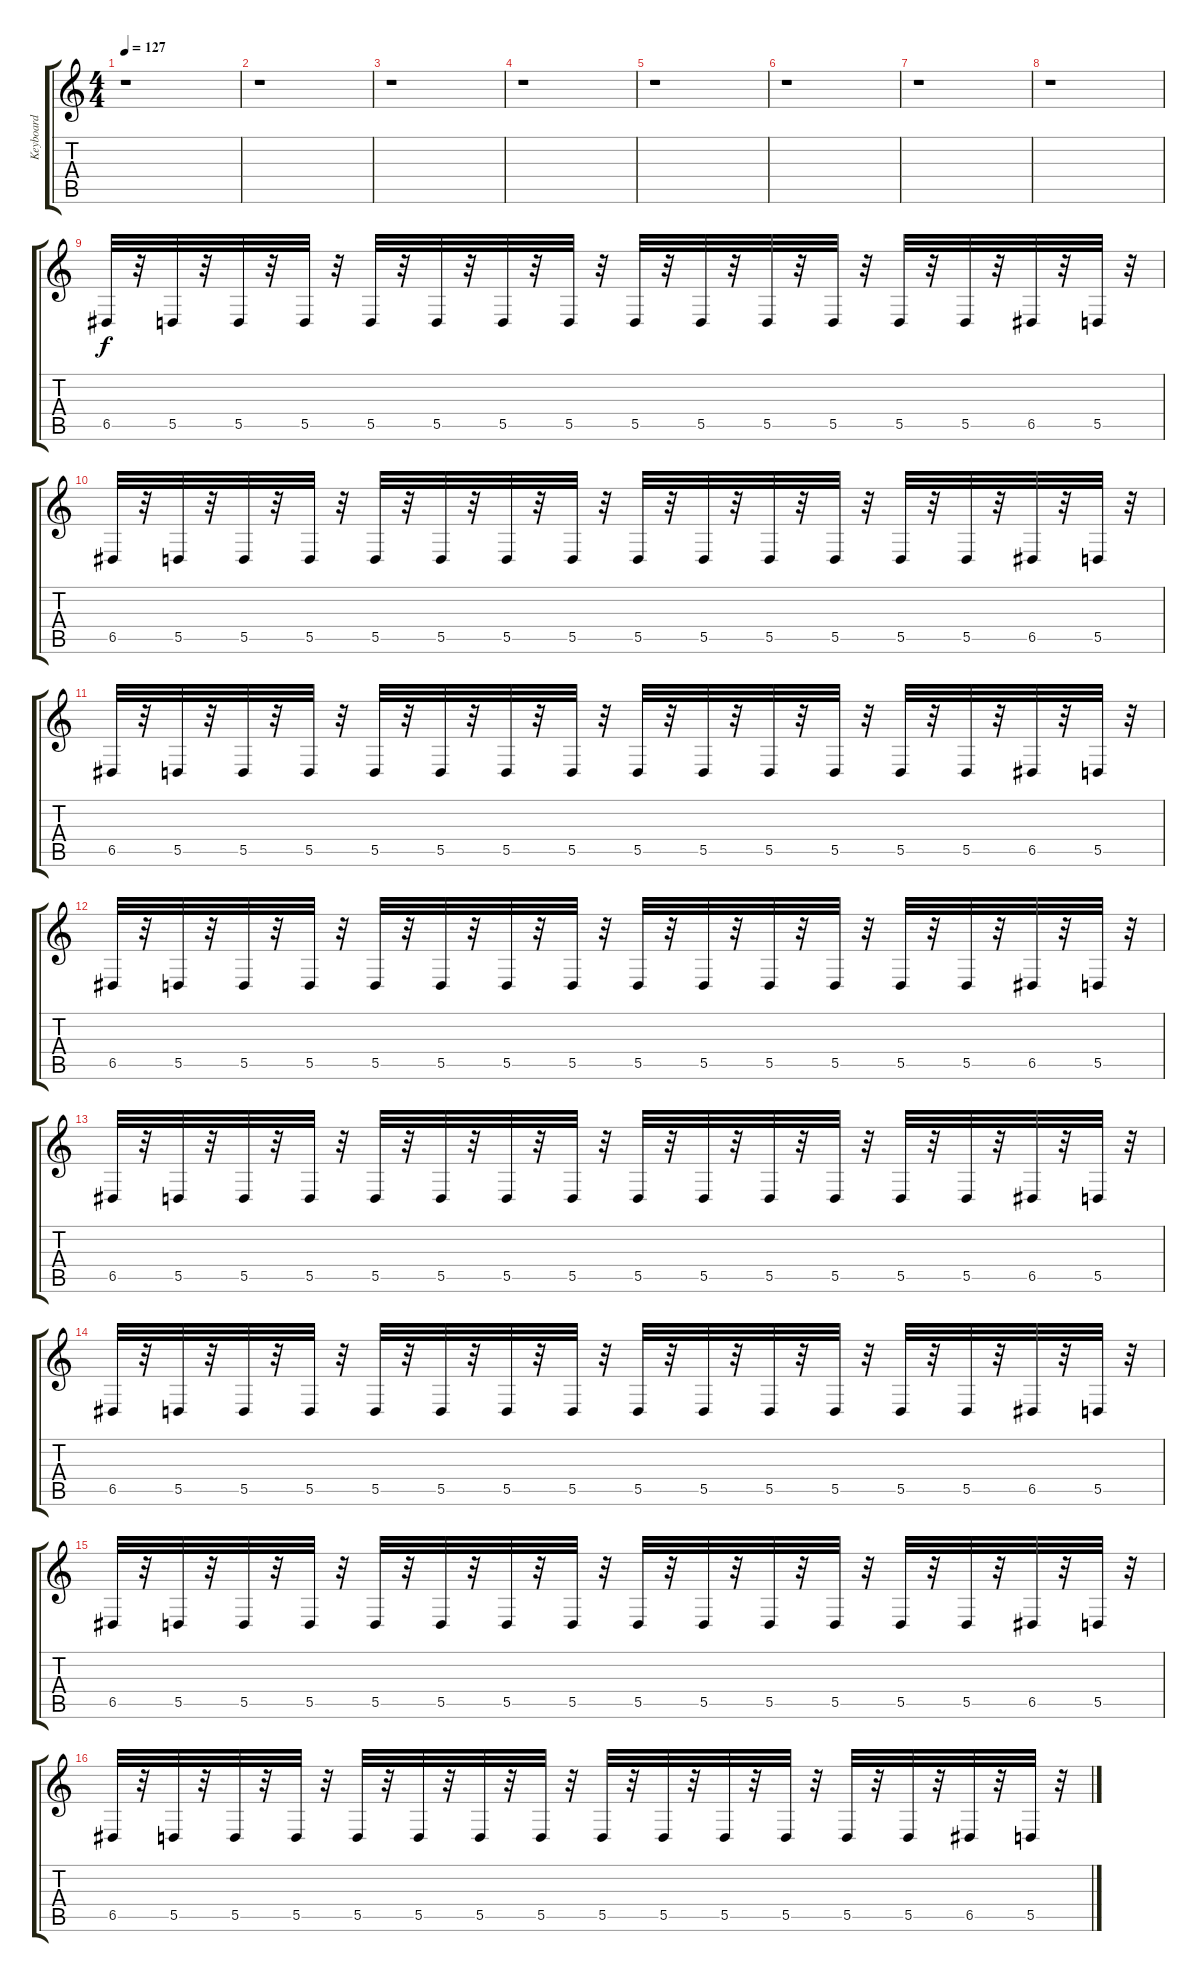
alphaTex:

\track ("Keyboard" "Keyboard") {instrument lead8bassandlead}
\staff {score tabs}
\tuning (E4 B3 G3 D3 A2 E2) {hide}
\ts (4 4)
\tempo 127
\clef g2
\ks c
r.1{dy f} |
r.1 |
r.1 |
r.1 |
r.1 |
r.1 |
r.1 |
r.1 |
6.5.32{balance 0} r.32 5.5.32 r.32 5.5.32 r.32 5.5.32 r.32 5.5.32 r.32 5.5.32 r.32 5.5.32 r.32 5.5.32 r.32 5.5.32 r.32 5.5.32 r.32 5.5.32 r.32 5.5.32 r.32 5.5.32 r.32 5.5.32 r.32 6.5.32 r.32 5.5.32 r.32 |
6.5.32{balance 16} r.32 5.5.32 r.32 5.5.32 r.32 5.5.32 r.32 5.5.32 r.32 5.5.32 r.32 5.5.32 r.32 5.5.32 r.32 5.5.32 r.32 5.5.32 r.32 5.5.32 r.32 5.5.32 r.32 5.5.32 r.32 5.5.32 r.32 6.5.32 r.32 5.5.32 r.32 |
6.5.32{balance 0} r.32 5.5.32 r.32 5.5.32 r.32 5.5.32 r.32 5.5.32 r.32 5.5.32 r.32 5.5.32 r.32 5.5.32 r.32 5.5.32 r.32 5.5.32 r.32 5.5.32 r.32 5.5.32 r.32 5.5.32 r.32 5.5.32 r.32 6.5.32 r.32 5.5.32 r.32 |
6.5.32{balance 16} r.32 5.5.32 r.32 5.5.32 r.32 5.5.32 r.32 5.5.32 r.32 5.5.32 r.32 5.5.32 r.32 5.5.32 r.32 5.5.32 r.32 5.5.32 r.32 5.5.32 r.32 5.5.32 r.32 5.5.32 r.32 5.5.32 r.32 6.5.32 r.32 5.5.32 r.32 |
6.5.32{balance 0} r.32 5.5.32 r.32 5.5.32 r.32 5.5.32 r.32 5.5.32 r.32 5.5.32 r.32 5.5.32 r.32 5.5.32 r.32 5.5.32 r.32 5.5.32 r.32 5.5.32 r.32 5.5.32 r.32 5.5.32 r.32 5.5.32 r.32 6.5.32 r.32 5.5.32 r.32 |
6.5.32 r.32 5.5.32 r.32 5.5.32 r.32 5.5.32 r.32 5.5.32 r.32 5.5.32 r.32 5.5.32 r.32 5.5.32 r.32 5.5.32 r.32 5.5.32 r.32 5.5.32 r.32 5.5.32 r.32 5.5.32 r.32 5.5.32 r.32 6.5.32 r.32 5.5.32 r.32 |
6.5.32{balance 16} r.32 5.5.32 r.32 5.5.32 r.32 5.5.32 r.32 5.5.32 r.32 5.5.32 r.32 5.5.32 r.32 5.5.32 r.32 5.5.32 r.32 5.5.32 r.32 5.5.32 r.32 5.5.32 r.32 5.5.32 r.32 5.5.32 r.32 6.5.32 r.32 5.5.32 r.32 |
6.5.32{balance 16} r.32 5.5.32 r.32 5.5.32 r.32 5.5.32 r.32 5.5.32 r.32 5.5.32 r.32 5.5.32 r.32 5.5.32 r.32 5.5.32 r.32 5.5.32 r.32 5.5.32 r.32 5.5.32 r.32 5.5.32 r.32 5.5.32 r.32 6.5.32 r.32 5.5.32 r.32
